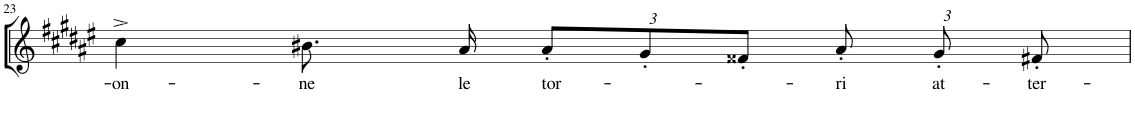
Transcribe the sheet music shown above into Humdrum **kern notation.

**kern	**text
*part1	*part1
*staff1	*staff1
*I"SI	*
!!LO:PB:g=z
*clefG2	*
*k[f#c#g#d#a#e#]	*
*M4/4	*
*met(c)	*
=23	=23
!	!LO:LY:b
4cc#^\	-on-
!	!LO:LY:b
8.b#X\	-ne
!	!LO:LY:b
16a#/	le
*Xbrackettup	*
!	!LO:LY:b
12a#'/L	tor-
12g#'/	.
12f##X'/J	.
!	!LO:LY:b
12a#'/	-ri
!	!LO:LY:b
12g#'/	at-
!	!LO:LY:b
12f#X'/	-ter-
=	=
*-	*-
